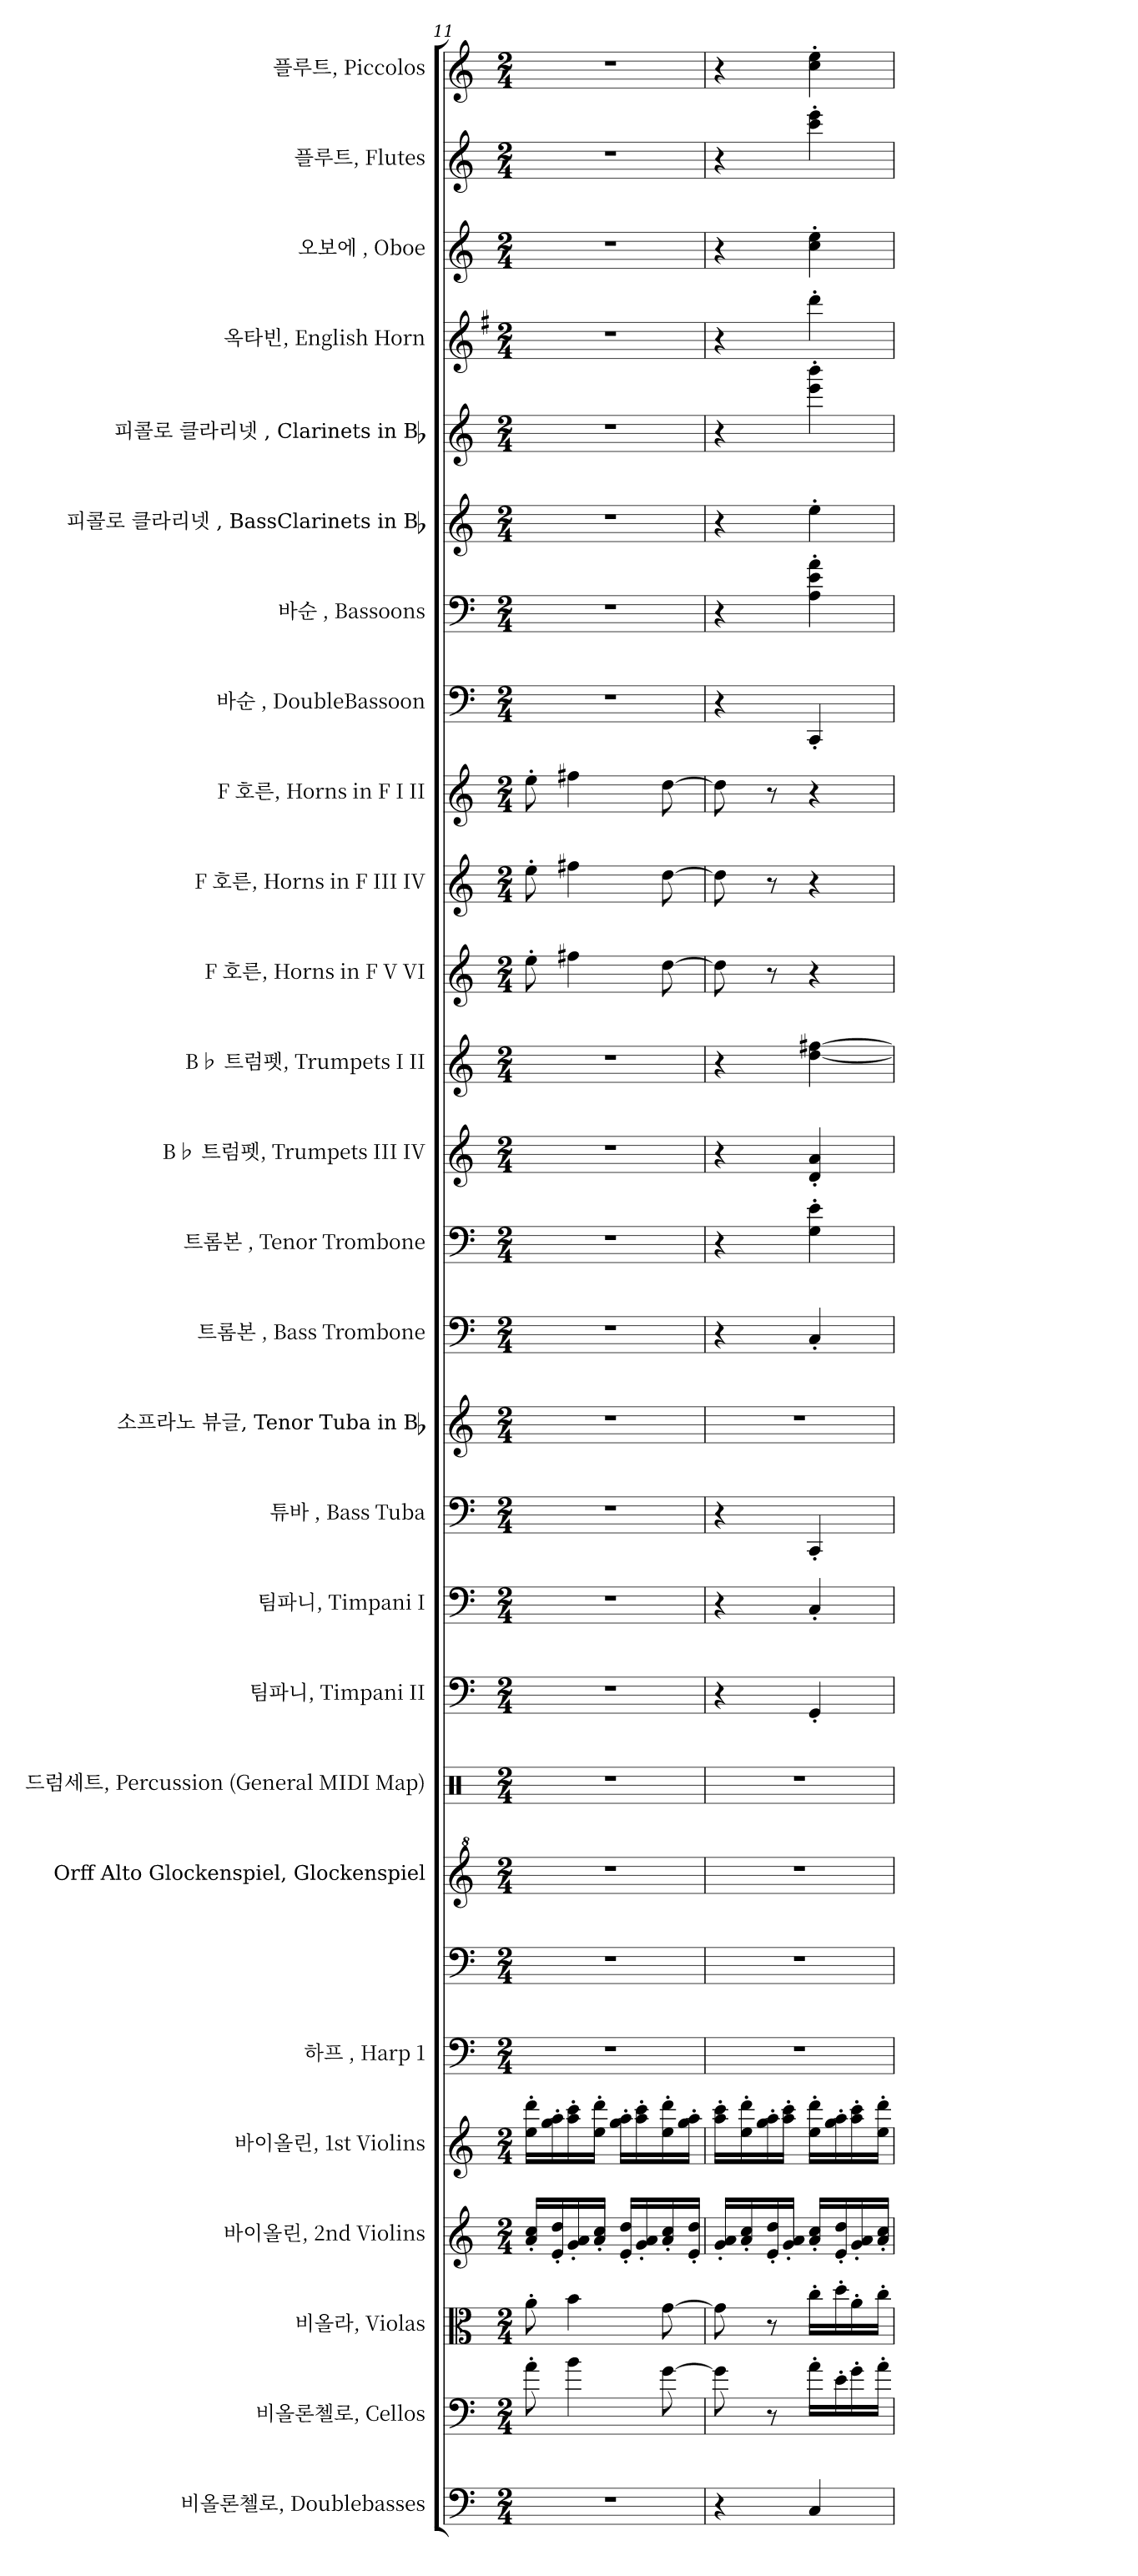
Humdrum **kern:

**kern	**kern	**kern	**kern	**kern	**kern	**kern	**kern	**kern	**kern	**kern	**kern	**kern	**kern	**kern	**kern	**kern	**kern	**kern	**kern	**kern	**kern	**kern	**kern	**kern	**kern	**kern	**kern
*part27	*part26	*part25	*part24	*part23	*part22	*part22	*part21	*part20	*part19	*part18	*part17	*part16	*part15	*part14	*part13	*part12	*part11	*part10	*part9	*part8	*part7	*part6	*part5	*part4	*part3	*part2	*part1
*staff28	*staff27	*staff26	*staff25	*staff24	*staff23	*staff22	*staff21	*staff20	*staff19	*staff18	*staff17	*staff16	*staff15	*staff14	*staff13	*staff12	*staff11	*staff10	*staff9	*staff8	*staff7	*staff6	*staff5	*staff4	*staff3	*staff2	*staff1
*I"비올론첼로, Doublebasses	*I"비올론첼로, Cellos	*I"비올라, Violas	*I"바이올린, 2nd Violins	*I"바이올린, 1st Violins	*I"하프 , Harp 1	*	*I"Orff Alto Glockenspiel, Glockenspiel	*I"드럼세트, Percussion (General MIDI Map)	*I"팀파니, Timpani II	*I"팀파니, Timpani I	*I"튜바 , Bass Tuba	*I"소프라노 뷰글, Tenor Tuba in Bb	*I"트롬본 , Bass Trombone	*I"트롬본 , Tenor Trombone	*I"B♭ 트럼펫, Trumpets III IV	*I"B♭ 트럼펫, Trumpets I II	*I"F 호른, Horns in F  V  VI	*I"F 호른, Horns in F III IV	*I"F 호른, Horns in F  I  II	*I"바순 , DoubleBassoon	*I"바순 , Bassoons	*I"피콜로 클라리넷 , BassClarinets in Bb	*I"피콜로 클라리넷 , Clarinets in Bb	*I"옥타빈, English Horn	*I"오보에 , Oboe	*I"플루트, Flutes	*I"플루트, Piccolos
*	*	*I'Vlas.	*I'Vlns.	*I'Vlns.	*I'Hrp.	*	*I'O. A. Glk.	*	*I'Timp.	*I'Timp.	*I'Tba.	*	*I'Tbn.	*I'Tbn.	*I'B♭ Tpt.	*I'B♭ Tpt.	*I'F Hn.	*I'F Hn.	*I'F Hn.	*	*I'Bsn.	*	*	*	*I'Ob.	*I'Fl.	*
!!LO:PB:g=z
*clefF4	*clefF4	*clefC3	*clefG2	*clefG2	*clefF4	*clefF4	*clefG^2	*clefX	*clefF4	*clefF4	*clefF4	*clefG2	*clefF4	*clefF4	*clefG2	*clefG2	*clefG2	*clefG2	*clefG2	*clefF4	*clefF4	*clefG2	*clefG2	*clefG2	*clefG2	*clefG2	*clefG2
*	*	*	*	*	*	*	*	*	*	*	*	*	*	*	*ITrd1c2	*ITrd1c2	*ITrd4c7	*ITrd4c7	*ITrd4c7	*	*	*ITrd-5c-8	*ITrd-5c-8	*ITrd4c7	*	*	*
*k[]	*k[]	*k[]	*k[]	*k[]	*k[]	*k[]	*k[]	*k[]	*k[]	*k[]	*k[]	*k[]	*k[]	*k[]	*k[b-e-]	*k[b-e-]	*k[b-]	*k[b-]	*k[b-]	*k[]	*k[]	*k[b-e-a-d-]	*k[b-e-a-d-]	*k[]	*k[]	*k[]	*k[]
*M2/4	*M2/4	*M2/4	*M2/4	*M2/4	*M2/4	*M2/4	*M2/4	*M2/4	*M2/4	*M2/4	*M2/4	*M2/4	*M2/4	*M2/4	*M2/4	*M2/4	*M2/4	*M2/4	*M2/4	*M2/4	*M2/4	*M2/4	*M2/4	*M2/4	*M2/4	*M2/4	*M2/4
=11	=11	=11	=11	=11	=11	=11	=11	=11	=11	=11	=11	=11	=11	=11	=11	=11	=11	=11	=11	=11	=11	=11	=11	=11	=11	=11	=11
2r	8a'\	8a'\	16a/' 16cc/'LL	16ee\' 16ddd\'LL	2r	2r	2r	2r	2r	2r	2r	2r	2r	2r	2r	2r	8a'\	8a'\	8a'\	2r	2r	2r	2r	2r	2r	2r	2r
.	.	.	16e/' 16dd/'	16gg\' 16aa\'	.	.	.	.	.	.	.	.	.	.	.	.	.	.	.	.	.	.	.	.	.	.	.
.	4b\	4b\	16g/' 16a/'	16aa\' 16ccc\'	.	.	.	.	.	.	.	.	.	.	.	.	4bn\	4bn\	4bn\	.	.	.	.	.	.	.	.
.	.	.	16a/' 16cc/'JJ	16ee\' 16ddd\'JJ	.	.	.	.	.	.	.	.	.	.	.	.	.	.	.	.	.	.	.	.	.	.	.
.	.	.	16e/' 16dd/'LL	16gg\' 16aa\'LL	.	.	.	.	.	.	.	.	.	.	.	.	.	.	.	.	.	.	.	.	.	.	.
.	.	.	16g/' 16a/'	16aa\' 16ccc\'	.	.	.	.	.	.	.	.	.	.	.	.	.	.	.	.	.	.	.	.	.	.	.
.	[8g\	[8g\	16a/' 16cc/'	16ee\' 16ddd\'	.	.	.	.	.	.	.	.	.	.	.	.	[8g\	[8g\	[8g\	.	.	.	.	.	.	.	.
.	.	.	16e/' 16dd/'JJ	16gg\' 16aa\'JJ	.	.	.	.	.	.	.	.	.	.	.	.	.	.	.	.	.	.	.	.	.	.	.
=12	=12	=12	=12	=12	=12	=12	=12	=12	=12	=12	=12	=12	=12	=12	=12	=12	=12	=12	=12	=12	=12	=12	=12	=12	=12	=12	=12
4r	8g\]	8g\]	16g/' 16a/'LL	16aa\' 16ccc\'LL	2r	2r	2r	2r	4r	4r	4r	2r	4r	4r	4r	4r	8g\]	8g\]	8g\]	4r	4r	4r	4r	4r	4r	4r	4r
.	.	.	16a/' 16cc/'	16ee\' 16ddd\'	.	.	.	.	.	.	.	.	.	.	.	.	.	.	.	.	.	.	.	.	.	.	.
.	8r	8r	16e/' 16dd/'	16gg\' 16aa\'	.	.	.	.	.	.	.	.	.	.	.	.	8r	8r	8r	.	.	.	.	.	.	.	.
.	.	.	16g/' 16a/'JJ	16aa\' 16ccc\'JJ	.	.	.	.	.	.	.	.	.	.	.	.	.	.	.	.	.	.	.	.	.	.	.
4C/	16a'\LL	16cc'\LL	16a/' 16cc/'LL	16ee\' 16ddd\'LL	.	.	.	.	4GG'/	4C'/	4CC'/	.	4C'/	4G\' 4e\'	4c/' 4g/'	[4cc\ [4een\	4r	4r	4r	4CC'/	4A\' 4e\' 4a\'	4ccc'\	4cccc\' 4gggg\'	4gg'\	4cc\' 4ee\'	4ccc\' 4eee\'	4cc\' 4ee\'
.	16e'\	16dd'\	16e/' 16dd/'	16gg\' 16aa\'	.	.	.	.	.	.	.	.	.	.	.	.	.	.	.	.	.	.	.	.	.	.	.
.	16g'\	16a'\	16g/' 16a/'	16aa\' 16ccc\'	.	.	.	.	.	.	.	.	.	.	.	.	.	.	.	.	.	.	.	.	.	.	.
.	16a'\JJ	16cc'\JJ	16a/' 16cc/'JJ	16ee\' 16ddd\'JJ	.	.	.	.	.	.	.	.	.	.	.	.	.	.	.	.	.	.	.	.	.	.	.
=	=	=	=	=	=	=	=	=	=	=	=	=	=	=	=	=	=	=	=	=	=	=	=	=	=	=	=
*-	*-	*-	*-	*-	*-	*-	*-	*-	*-	*-	*-	*-	*-	*-	*-	*-	*-	*-	*-	*-	*-	*-	*-	*-	*-	*-	*-
